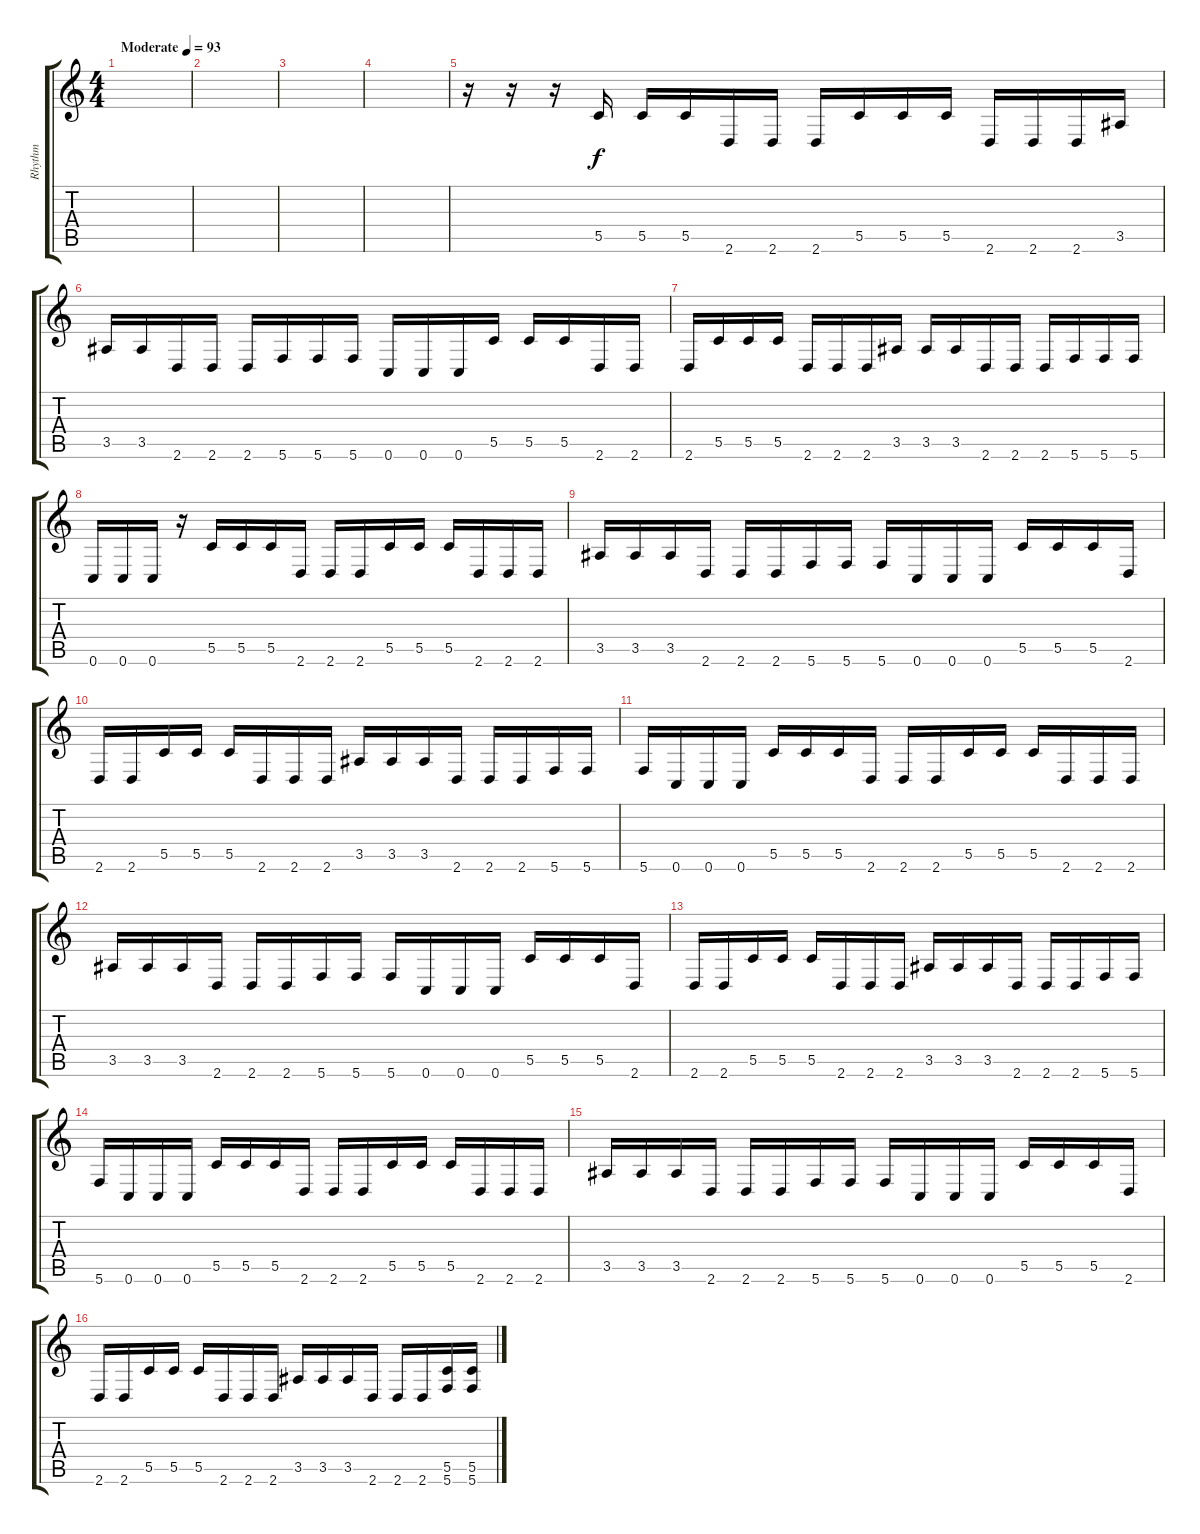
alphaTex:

\track ("Rhythm" "Rhythm") {instrument distortionguitar}
\staff {score tabs}
\tuning (D4 A3 F3 C3 G2 C2) {hide}
\ts (4 4)
\tempo (93 "Moderate")
\clef g2
\ks c
|
|
|
|
r.16 r.16 r.16 5.5.16 5.5.16 5.5.16 2.6.16 2.6.16 2.6.16 5.5.16 5.5.16 5.5.16 2.6.16 2.6.16 2.6.16 3.5.16 |
3.5.16 3.5.16 2.6.16 2.6.16 2.6.16 5.6.16 5.6.16 5.6.16 0.6.16 0.6.16 0.6.16 5.5.16 5.5.16 5.5.16 2.6.16 2.6.16 |
2.6.16 5.5.16 5.5.16 5.5.16 2.6.16 2.6.16 2.6.16 3.5.16 3.5.16 3.5.16 2.6.16 2.6.16 2.6.16 5.6.16 5.6.16 5.6.16 |
0.6.16 0.6.16 0.6.16 r.16 5.5.16 5.5.16 5.5.16 2.6.16 2.6.16 2.6.16 5.5.16 5.5.16 5.5.16 2.6.16 2.6.16 2.6.16 |
3.5.16 3.5.16 3.5.16 2.6.16 2.6.16 2.6.16 5.6.16 5.6.16 5.6.16 0.6.16 0.6.16 0.6.16 5.5.16 5.5.16 5.5.16 2.6.16 |
2.6.16 2.6.16 5.5.16 5.5.16 5.5.16 2.6.16 2.6.16 2.6.16 3.5.16 3.5.16 3.5.16 2.6.16 2.6.16 2.6.16 5.6.16 5.6.16 |
5.6.16 0.6.16 0.6.16 0.6.16 5.5.16 5.5.16 5.5.16 2.6.16 2.6.16 2.6.16 5.5.16 5.5.16 5.5.16 2.6.16 2.6.16 2.6.16 |
3.5.16 3.5.16 3.5.16 2.6.16 2.6.16 2.6.16 5.6.16 5.6.16 5.6.16 0.6.16 0.6.16 0.6.16 5.5.16 5.5.16 5.5.16 2.6.16 |
2.6.16 2.6.16 5.5.16 5.5.16 5.5.16 2.6.16 2.6.16 2.6.16 3.5.16 3.5.16 3.5.16 2.6.16 2.6.16 2.6.16 5.6.16 5.6.16 |
5.6.16 0.6.16 0.6.16 0.6.16 5.5.16 5.5.16 5.5.16 2.6.16 2.6.16 2.6.16 5.5.16 5.5.16 5.5.16 2.6.16 2.6.16 2.6.16 |
3.5.16 3.5.16 3.5.16 2.6.16 2.6.16 2.6.16 5.6.16 5.6.16 5.6.16 0.6.16 0.6.16 0.6.16 5.5.16 5.5.16 5.5.16 2.6.16 |
2.6.16 2.6.16 5.5.16 5.5.16 5.5.16 2.6.16 2.6.16 2.6.16 3.5.16 3.5.16 3.5.16 2.6.16 2.6.16 2.6.16 (5.5 5.6).16 (5.5 5.6).16
